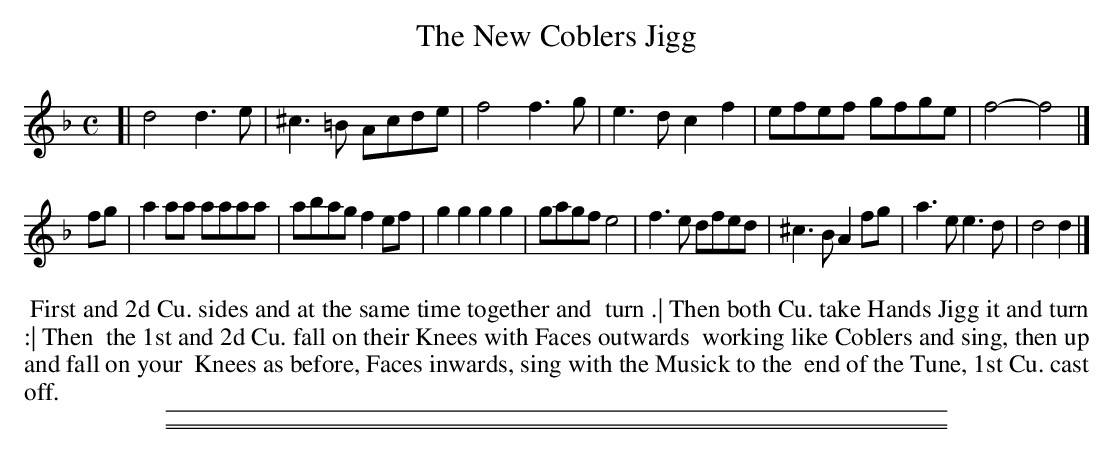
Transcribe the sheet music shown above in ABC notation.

X:1
T: The New Coblers Jigg
M: C
L: 1/8
K: Dm
[|\
d4 d3e | ^c3=B Acde | f4 f3g | e3d c2f2 | efef gfge | f4- f4 |]
fg |\
a2aa aaaa | abag f2ef | g2g2 g2g2 | gagf e4 |\
f3e dfed | ^c3B A2fg | a3e e3d | d4 d2 |]
